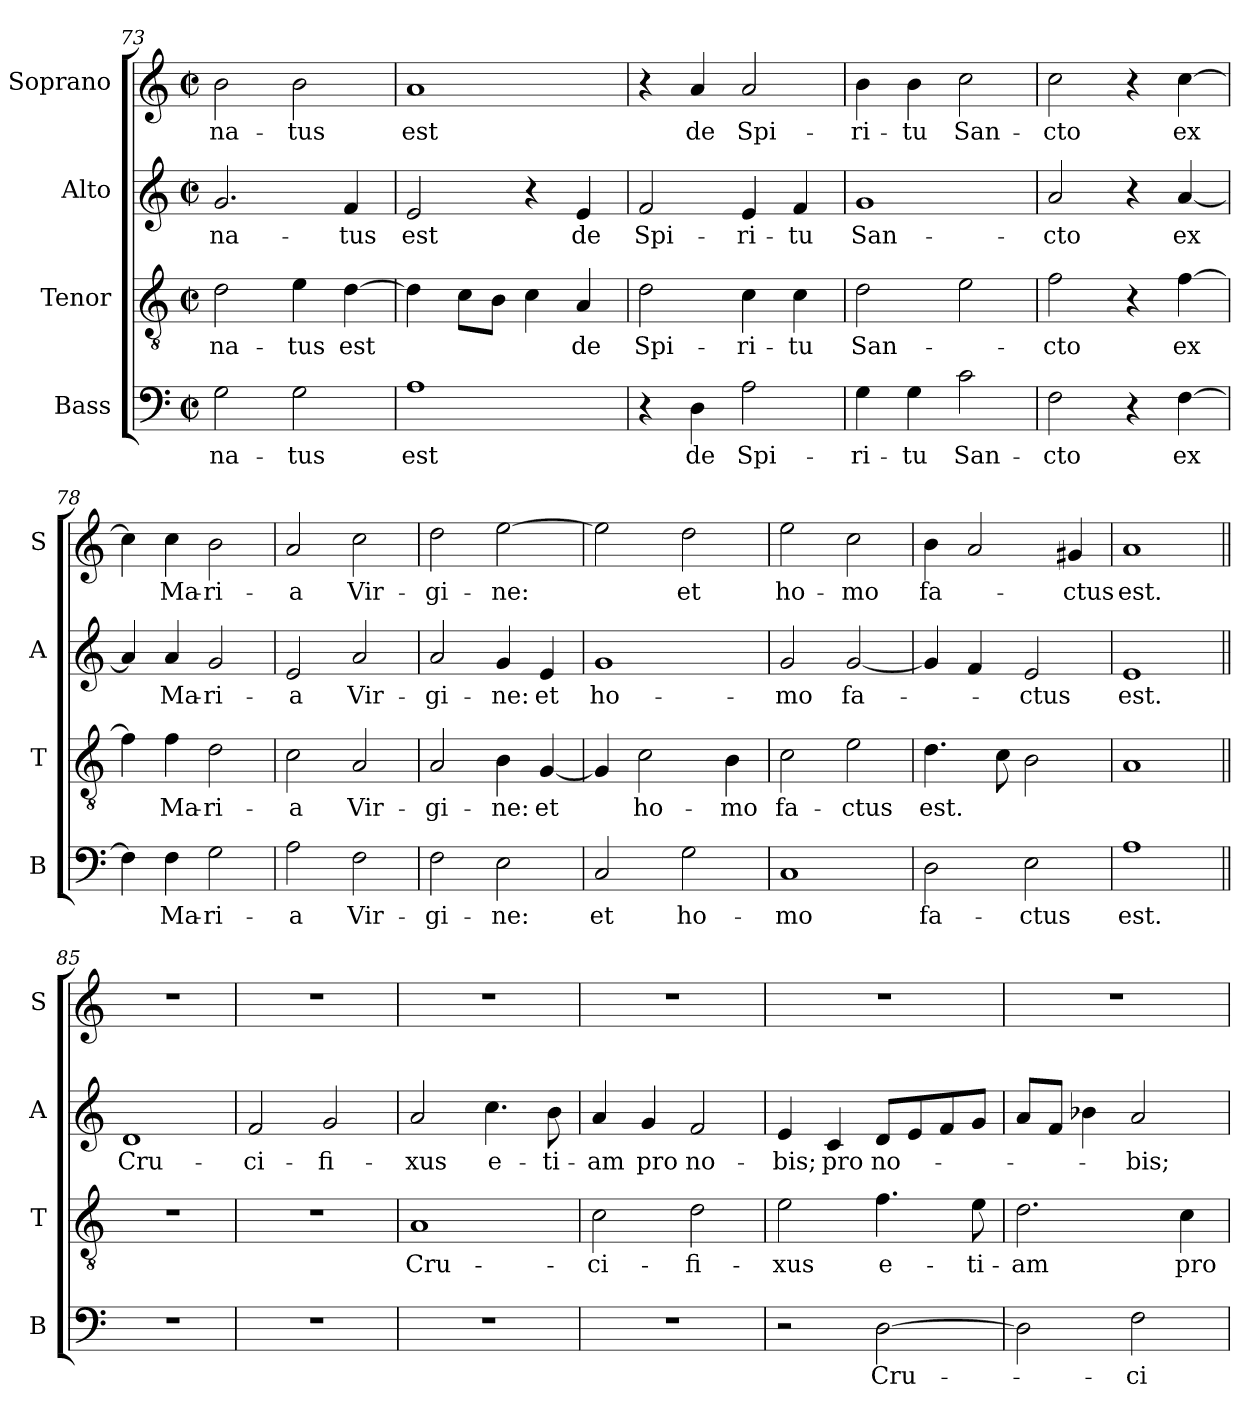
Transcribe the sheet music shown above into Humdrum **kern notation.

**kern	**text	**kern	**text	**kern	**text	**kern	**text
*part4	*part4	*part3	*part3	*part2	*part2	*part1	*part1
*staff4	*staff4	*staff3	*staff3	*staff2	*staff2	*staff1	*staff1
*I"Bass	*	*I"Tenor	*	*I"Alto	*	*I"Soprano	*
*I'B	*	*I'T	*	*I'A	*	*I'S	*
*clefF4	*	*clefGv2	*	*clefG2	*	*clefG2	*
*k[]	*	*k[]	*	*k[]	*	*k[]	*
*a:	*	*a:	*	*a:	*	*a:	*
*M2/2	*	*M2/2	*	*M2/2	*	*M2/2	*
*met(c|)	*	*met(c|)	*	*met(c|)	*	*met(c|)	*
=73	=73	=73	=73	=73	=73	=73	=73
!	!LO:LY:b	!	!LO:LY:b	!	!LO:LY:b	!	!LO:LY:b
2G\	-na-	2d\	-na-	2.g/	-na-	2b\	-na-
!	!LO:LY:b	!	!LO:LY:b	!	!	!	!LO:LY:b
2G\	-tus	4e\	-tus	.	.	2b\	-tus
!	!	!	!LO:LY:b	!	!LO:LY:b	!	!
.	.	[4d\	est	4f/	-tus	.	.
=74	=74	=74	=74	=74	=74	=74	=74
!	!LO:LY:b	!	!	!	!LO:LY:b	!	!LO:LY:b
1A	est	4d\]	.	2e/	est	1a	est
.	.	8c\L	.	.	.	.	.
.	.	8B\J	.	.	.	.	.
.	.	4c\	.	4r	.	.	.
!	!	!	!LO:LY:b	!	!LO:LY:b	!	!
.	.	4A/	de	4e/	de	.	.
!!LO:LB:g=z
=75	=75	=75	=75	=75	=75	=75	=75
!	!	!	!LO:LY:b	!	!LO:LY:b	!	!
4r	.	2d\	Spi-	2f/	Spi-	4r	.
!	!LO:LY:b	!	!	!	!	!	!LO:LY:b
4D\	de	.	.	.	.	4a/	de
!	!LO:LY:b	!	!LO:LY:b	!	!LO:LY:b	!	!LO:LY:b
2A\	Spi-	4c\	-ri-	4e/	-ri-	2a/	Spi-
!	!	!	!LO:LY:b	!	!LO:LY:b	!	!
.	.	4c\	-tu	4f/	-tu	.	.
=76	=76	=76	=76	=76	=76	=76	=76
!	!LO:LY:b	!	!LO:LY:b	!	!LO:LY:b	!	!LO:LY:b
4G\	-ri-	2d\	San-	1g	San-	4b\	-ri-
!	!LO:LY:b	!	!	!	!	!	!LO:LY:b
4G\	-tu	.	.	.	.	4b\	-tu
!	!LO:LY:b	!	!	!	!	!	!LO:LY:b
2c\	San-	2e\	.	.	.	2cc\	San-
=77	=77	=77	=77	=77	=77	=77	=77
!	!LO:LY:b	!	!LO:LY:b	!	!LO:LY:b	!	!LO:LY:b
2F\	cto	2f\	cto	2a/	cto	2cc\	-cto
4r	.	4r	.	4r	.	4r	.
!	!LO:LY:b	!	!LO:LY:b	!	!LO:LY:b	!	!LO:LY:b
[4F\	ex	[4f\	ex	[4a/	ex	[4cc\	ex
=78	=78	=78	=78	=78	=78	=78	=78
4F\]	.	4f\]	.	4a/]	.	4cc\]	.
!	!LO:LY:b	!	!LO:LY:b	!	!LO:LY:b	!	!LO:LY:b
4F\	Ma-	4f\	Ma-	4a/	Ma-	4cc\	Ma-
!	!LO:LY:b	!	!LO:LY:b	!	!LO:LY:b	!	!LO:LY:b
2G\	-ri-	2d\	-ri-	2g/	-ri-	2b\	-ri-
=79	=79	=79	=79	=79	=79	=79	=79
!	!LO:LY:b	!	!LO:LY:b	!	!LO:LY:b	!	!LO:LY:b
2A\	-a	2c\	-a	2e/	-a	2a/	-a
!	!LO:LY:b	!	!LO:LY:b	!	!LO:LY:b	!	!LO:LY:b
2F\	Vir-	2A/	Vir-	2a/	Vir-	2cc\	Vir-
=80	=80	=80	=80	=80	=80	=80	=80
!	!LO:LY:b	!	!LO:LY:b	!	!LO:LY:b	!	!LO:LY:b
2F\	-gi-	2A/	-gi-	2a/	-gi-	2dd\	-gi-
!	!LO:LY:b	!	!LO:LY:b	!	!LO:LY:b	!	!LO:LY:b
2E\	-ne:	4B\	-ne:	4g/	-ne:	[2ee\	-ne:
!	!	!	!LO:LY:b	!	!LO:LY:b	!	!
.	.	[4G/	et	4e/	et	.	.
=81	=81	=81	=81	=81	=81	=81	=81
!	!LO:LY:b	!	!	!	!LO:LY:b	!	!
2C/	et	4G/]	.	1g	ho-	2ee\]	.
!	!	!	!LO:LY:b	!	!	!	!
.	.	2c\	ho-	.	.	.	.
!	!LO:LY:b	!	!	!	!	!	!LO:LY:b
2G\	ho-	.	.	.	.	2dd\	et
!	!	!	!LO:LY:b	!	!	!	!
.	.	4B\	-mo	.	.	.	.
!!LO:LB:g=z
=82	=82	=82	=82	=82	=82	=82	=82
!	!LO:LY:b	!	!LO:LY:b	!	!LO:LY:b	!	!LO:LY:b
1C	-mo	2c\	fa-	2g/	-mo	2ee\	ho-
!	!	!	!LO:LY:b	!	!LO:LY:b	!	!LO:LY:b
.	.	2e\	-ctus	[2g/	fa-	2cc\	-mo
=83	=83	=83	=83	=83	=83	=83	=83
!	!LO:LY:b	!	!LO:LY:b	!	!	!	!LO:LY:b
2D\	fa-	4.d\	est.	4g/]	.	4b\	fa-
.	.	.	.	4f/	.	2a/	.
.	.	8c\	.	.	.	.	.
!	!LO:LY:b	!	!	!	!LO:LY:b	!	!
2E\	-ctus	2B\	.	2e/	-ctus	.	.
!	!	!	!	!	!	!	!LO:LY:b
.	.	.	.	.	.	4g#X/	-ctus
=84	=84	=84	=84	=84	=84	=84	=84
!	!LO:LY:b	!	!	!	!LO:LY:b	!	!LO:LY:b
1A	est.	1A	.	1e	est.	1a	est.
=85||	=85||	=85||	=85||	=85||	=85||	=85||	=85||
!	!	!	!	!	!LO:LY:b	!	!
1r	.	1r	.	1d	Cru-	1r	.
=86	=86	=86	=86	=86	=86	=86	=86
!	!	!	!	!	!LO:LY:b	!	!
1r	.	1r	.	2f/	-ci-	1r	.
!	!	!	!	!	!LO:LY:b	!	!
.	.	.	.	2g/	-fi-	.	.
=87	=87	=87	=87	=87	=87	=87	=87
!	!	!	!LO:LY:b	!	!LO:LY:b	!	!
1r	.	1A	Cru-	2a/	-xus	1r	.
!	!	!	!	!	!LO:LY:b	!	!
.	.	.	.	4.cc\	e-	.	.
!	!	!	!	!	!LO:LY:b	!	!
.	.	.	.	8b\	-ti-	.	.
=88	=88	=88	=88	=88	=88	=88	=88
!	!	!	!LO:LY:b	!	!LO:LY:b	!	!
1r	.	2c\	-ci-	4a/	-am	1r	.
!	!	!	!	!	!LO:LY:b	!	!
.	.	.	.	4g/	pro	.	.
!	!	!	!LO:LY:b	!	!LO:LY:b	!	!
.	.	2d\	-fi-	2f/	no-	.	.
!!LO:PB:g=z
=89	=89	=89	=89	=89	=89	=89	=89
!	!	!	!LO:LY:b	!	!LO:LY:b	!	!
2r	.	2e\	-xus	4e/	-bis;	1r	.
!	!	!	!	!	!LO:LY:b	!	!
.	.	.	.	4c/	pro	.	.
!	!LO:LY:b	!	!LO:LY:b	!	!LO:LY:b	!	!
[2D\	Cru-	4.f\	e-	8d/L	no-	.	.
.	.	.	.	8e/	.	.	.
.	.	.	.	8f/	.	.	.
!	!	!	!LO:LY:b	!	!	!	!
.	.	8e\	-ti-	8g/J	.	.	.
=90	=90	=90	=90	=90	=90	=90	=90
!	!	!	!LO:LY:b	!	!	!	!
2D\]	.	2.d\	-am	8a/L	.	1r	.
.	.	.	.	8f/J	.	.	.
.	.	.	.	4b-X\	.	.	.
!	!LO:LY:b	!	!	!	!LO:LY:b	!	!
2F\	-ci-	.	.	2a/	-bis;	.	.
!	!	!	!LO:LY:b	!	!	!	!
.	.	4c\	pro	.	.	.	.
=	=	=	=	=	=	=	=
*-	*-	*-	*-	*-	*-	*-	*-
